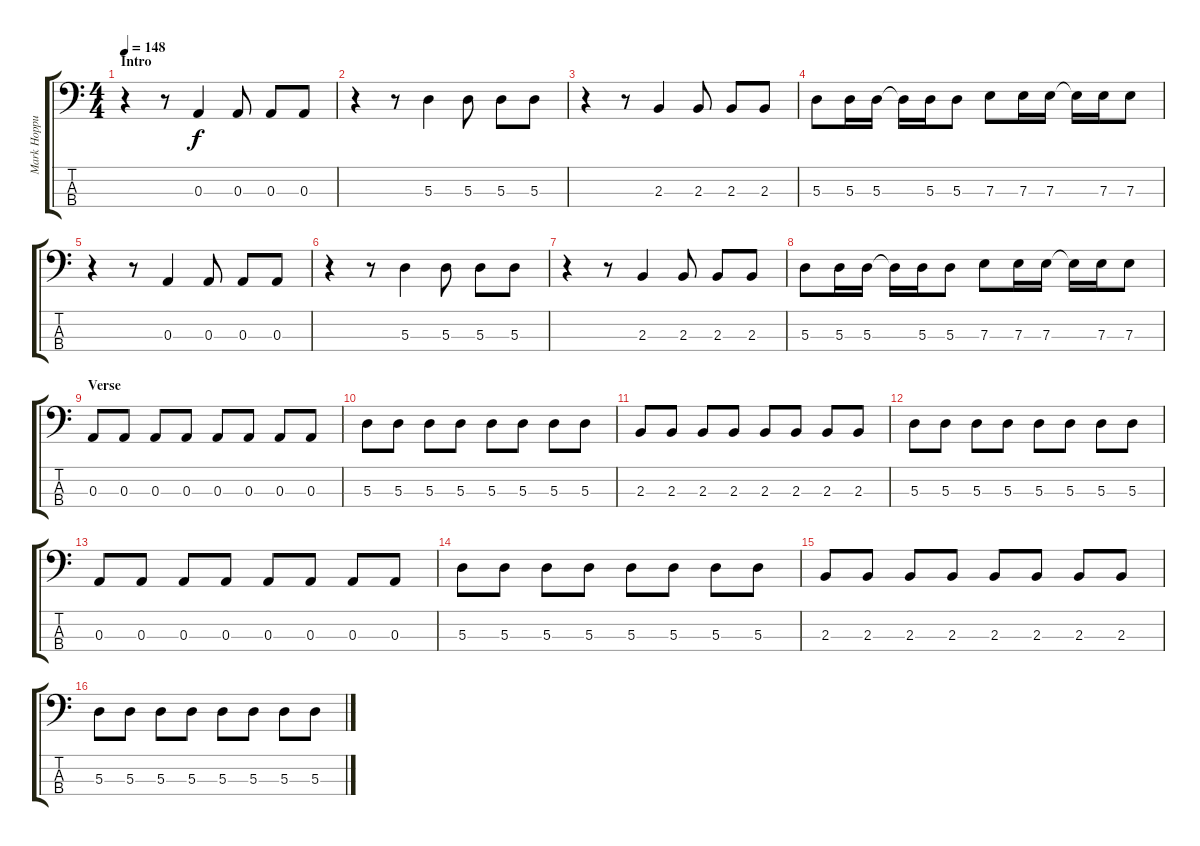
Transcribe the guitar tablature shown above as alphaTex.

\track ("Mark Hoppus - Bass" "Mark Hoppu") {instrument slapbass2}
\staff {score tabs}
\tuning (G2 D2 A1 E1) {hide}
\ts (4 4)
\section ("" "Intro")
\tempo 148
\clef f4
\ks c
r.4{dy f instrument slapbass2} r.8 0.3.4 0.3.8 0.3.8 0.3.8 |
r.4 r.8 5.3.4 5.3.8 5.3.8 5.3.8 |
r.4 r.8 2.3.4 2.3.8 2.3.8 2.3.8 |
5.3.8 5.3.16 5.3.16 5.3{t}.16 5.3.16 5.3.8 7.3.8 7.3.16 7.3.16 7.3{t}.16 7.3.16 7.3.8 |
r.4 r.8 0.3.4 0.3.8 0.3.8 0.3.8 |
r.4 r.8 5.3.4 5.3.8 5.3.8 5.3.8 |
r.4 r.8 2.3.4 2.3.8 2.3.8 2.3.8 |
5.3.8 5.3.16 5.3.16 5.3{t}.16 5.3.16 5.3.8 7.3.8 7.3.16 7.3.16 7.3{t}.16 7.3.16 7.3.8 |
\section ("" "Verse")
0.3.8 0.3.8 0.3.8 0.3.8 0.3.8 0.3.8 0.3.8 0.3.8 |
5.3.8 5.3.8 5.3.8 5.3.8 5.3.8 5.3.8 5.3.8 5.3.8 |
2.3.8 2.3.8 2.3.8 2.3.8 2.3.8 2.3.8 2.3.8 2.3.8 |
5.3.8 5.3.8 5.3.8 5.3.8 5.3.8 5.3.8 5.3.8 5.3.8 |
0.3.8 0.3.8 0.3.8 0.3.8 0.3.8 0.3.8 0.3.8 0.3.8 |
5.3.8 5.3.8 5.3.8 5.3.8 5.3.8 5.3.8 5.3.8 5.3.8 |
2.3.8 2.3.8 2.3.8 2.3.8 2.3.8 2.3.8 2.3.8 2.3.8 |
5.3.8 5.3.8 5.3.8 5.3.8 5.3.8 5.3.8 5.3.8 5.3.8
